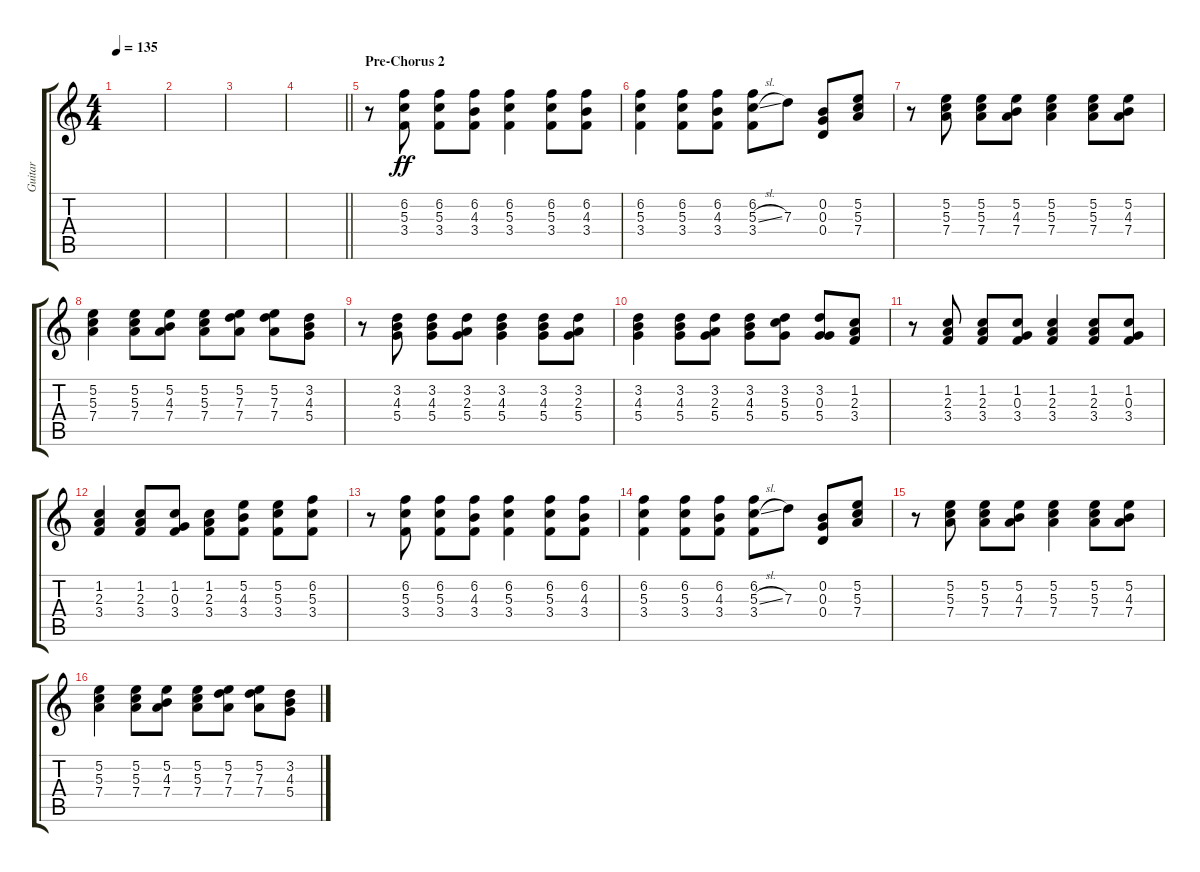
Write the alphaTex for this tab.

\track ("Guitar" "Guitar") {instrument distortionguitar}
\staff {score tabs}
\tuning (E4 B3 G3 D3 A2 E2) {hide}
\ts (4 4)
\tempo 135
\clef g2
\ks c
|
|
|
\barLineRight lightlight
|
\section ("" "Pre-Chorus 2")
r.8 (6.2 5.3 3.4).8{dy ff} (6.2 5.3 3.4).8 (6.2 4.3 3.4).8 (6.2 5.3 3.4).4 (6.2 5.3 3.4).8 (6.2 4.3 3.4).8 |
(6.2 5.3 3.4).4 (6.2 5.3 3.4).8 (6.2 4.3 3.4).8 (6.2 5.3{sl} 3.4).8 7.3.8 (0.2 0.3 0.4).8 (5.2 5.3 7.4).8 |
r.8 (5.2 5.3 7.4).8 (5.2 5.3 7.4).8 (5.2 4.3 7.4).8 (5.2 5.3 7.4).4 (5.2 5.3 7.4).8 (5.2 4.3 7.4).8 |
(5.2 5.3 7.4).4 (5.2 5.3 7.4).8 (5.2 4.3 7.4).8 (5.2 5.3 7.4).8 (5.2 7.3 7.4).8 (5.2 7.3 7.4).8 (3.2 4.3 5.4).8 |
r.8 (3.2 4.3 5.4).8 (3.2 4.3 5.4).8 (3.2 2.3 5.4).8 (3.2 4.3 5.4).4 (3.2 4.3 5.4).8 (3.2 2.3 5.4).8 |
(3.2 4.3 5.4).4 (3.2 4.3 5.4).8 (3.2 2.3 5.4).8 (3.2 4.3 5.4).8 (3.2 5.3 5.4).8 (3.2 0.3 5.4).8 (1.2 2.3 3.4).8 |
r.8 (1.2 2.3 3.4).8 (1.2 2.3 3.4).8 (1.2 0.3 3.4).8 (1.2 2.3 3.4).4 (1.2 2.3 3.4).8 (1.2 0.3 3.4).8 |
(1.2 2.3 3.4).4 (1.2 2.3 3.4).8 (1.2 0.3 3.4).8 (1.2 2.3 3.4).8 (5.2 4.3 3.4).8 (5.2 5.3 3.4).8 (6.2 5.3 3.4).8 |
r.8 (6.2 5.3 3.4).8 (6.2 5.3 3.4).8 (6.2 4.3 3.4).8 (6.2 5.3 3.4).4 (6.2 5.3 3.4).8 (6.2 4.3 3.4).8 |
(6.2 5.3 3.4).4 (6.2 5.3 3.4).8 (6.2 4.3 3.4).8 (6.2 5.3{sl} 3.4).8 7.3.8 (0.2 0.3 0.4).8 (5.2 5.3 7.4).8 |
r.8 (5.2 5.3 7.4).8 (5.2 5.3 7.4).8 (5.2 4.3 7.4).8 (5.2 5.3 7.4).4 (5.2 5.3 7.4).8 (5.2 4.3 7.4).8 |
(5.2 5.3 7.4).4 (5.2 5.3 7.4).8 (5.2 4.3 7.4).8 (5.2 5.3 7.4).8 (5.2 7.3 7.4).8 (5.2 7.3 7.4).8 (3.2 4.3 5.4).8
